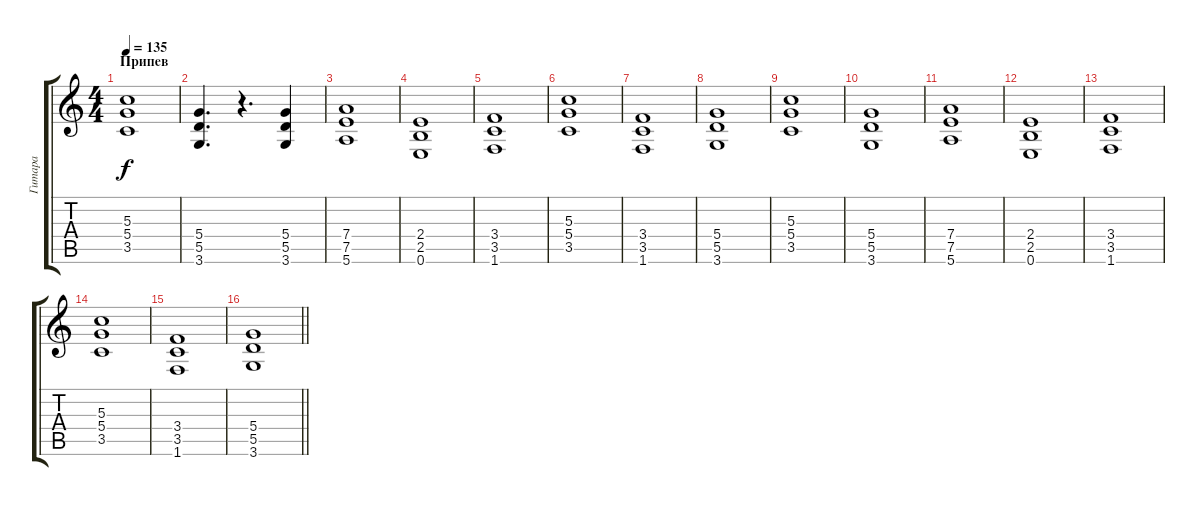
\track ("Гитара" "Гитара") {instrument distortionguitar}
\staff {score tabs}
\tuning (E4 B3 G3 D3 A2 E2) {hide}
\ts (4 4)
\section ("" "Припев")
\tempo 135
\clef g2
\ks c
(5.3 5.4 3.5).1{dy f volume 14} |
(5.4 5.5 3.6).4{d} r.4{d} (5.4 5.5 3.6).4 |
(7.4 7.5 5.6).1 |
(2.4 2.5 0.6).1 |
(3.4 3.5 1.6).1 |
(5.3 5.4 3.5).1 |
(3.4 3.5 1.6).1 |
(5.4 5.5 3.6).1 |
(5.3 5.4 3.5).1 |
(5.4 5.5 3.6).1 |
(7.4 7.5 5.6).1 |
(2.4 2.5 0.6).1 |
(3.4 3.5 1.6).1 |
(5.3 5.4 3.5).1 |
(3.4 3.5 1.6).1 |
\barLineRight lightlight
(5.4 5.5 3.6).1
